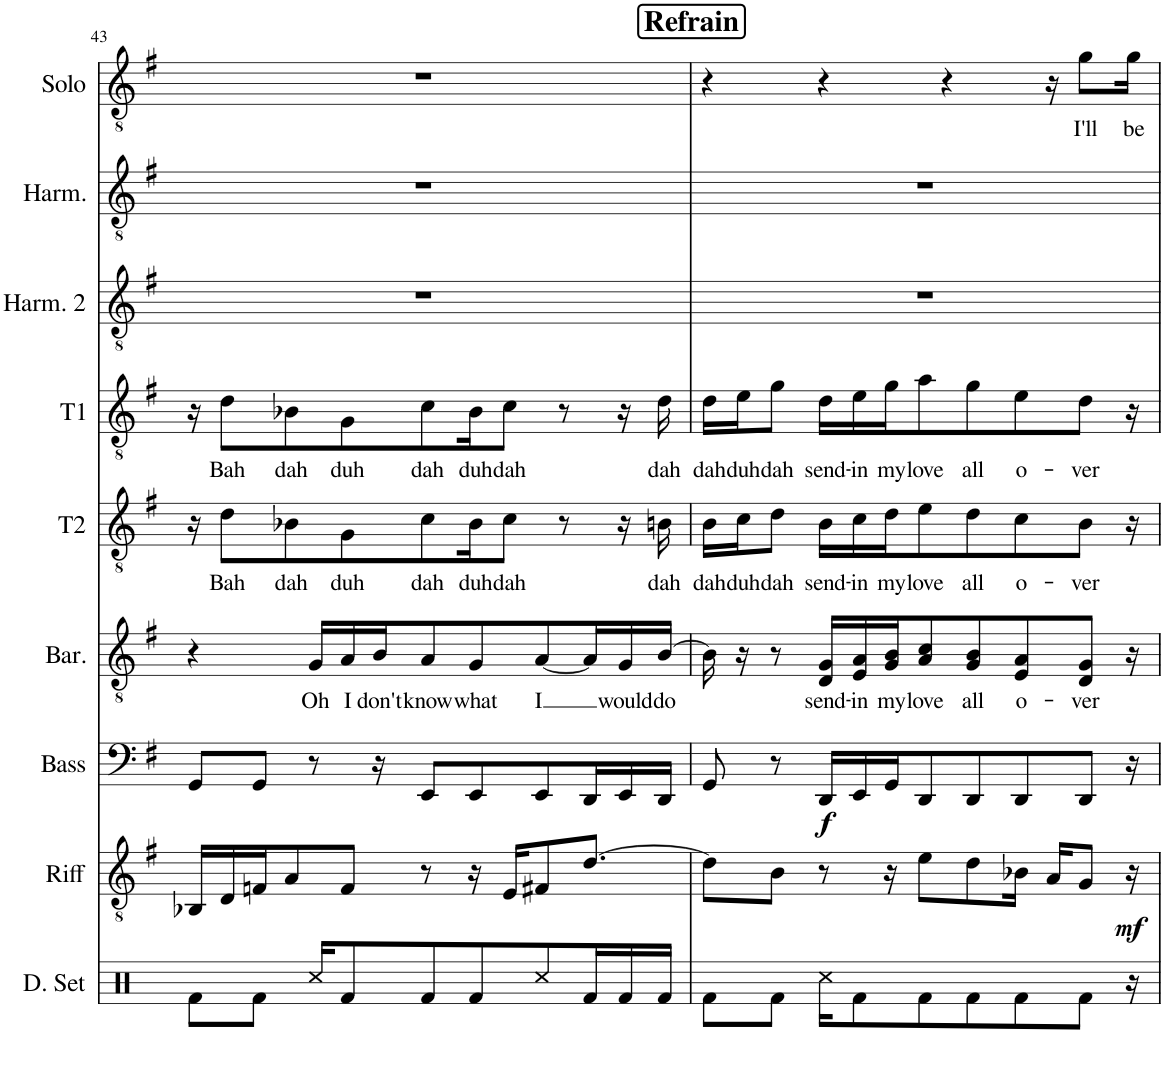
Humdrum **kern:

**kern	**kern	**dynam	**kern	**dynam	**kern	**text	**kern	**text	**kern	**text	**kern	**kern	**kern	**text
*part9	*part8	*part8	*part7	*part7	*part6	*part6	*part5	*part5	*part4	*part4	*part3	*part2	*part1	*part1
*staff9	*staff8	*staff8	*staff7	*staff7	*staff6	*staff6	*staff5	*staff5	*staff4	*staff4	*staff3	*staff2	*staff1	*staff1
*I"Drumset	*I"Riff	*	*I"Bass	*	*I"Baritone	*	*I"Tenor II	*	*I"Tenor I	*	*I"Harmony II	*I"Harmony I	*I"Solo	*
*I'D. Set	*I'Riff	*	*I'Bass	*	*I'Bar.	*	*I'T2	*	*I'T1	*	*I'Harm. 2	*I'Harm.	*I'Solo	*
!!LO:PB:g=z
*clefX	*clefGv2	*	*clefF4	*	*clefGv2	*	*clefGv2	*	*clefGv2	*	*clefGv2	*clefGv2	*clefGv2	*
*k[]	*k[f#]	*	*k[f#]	*	*k[f#]	*	*k[f#]	*	*k[f#]	*	*k[f#]	*k[f#]	*k[f#]	*
*M4/4	*M4/4	*	*M4/4	*	*M4/4	*	*M4/4	*	*M4/4	*	*M4/4	*M4/4	*M4/4	*
=43	=43	=43	=43	=43	=43	=43	=43	=43	=43	=43	=43	=43	=43	=43
8Rf\L	16BB-X/LL	.	8GG/L	.	4r	.	16r	.	16r	.	1r	1r	1r	.
!	!	!	!	!	!	!	!	!LO:LY:b	!	!LO:LY:b	!	!	!	!
.	16D/	.	.	.	.	.	8d\L	Bah	8d\L	Bah	.	.	.	.
8Rf\J	16Fn/J	.	8GG/J	.	.	.	.	.	.	.	.	.	.	.
!	!	!	!	!	!	!	!	!LO:LY:b	!	!LO:LY:b	!	!	!	!
.	8A/	.	.	.	.	.	8B-X\	dah	8B-X\	dah	.	.	.	.
!	!	!	!	!	!	!LO:LY:b	!	!	!	!	!	!	!	!
16Rcc/KL	.	.	8r	.	16G/LL	Oh	.	.	.	.	.	.	.	.
!	!	!	!	!	!	!LO:LY:b	!	!LO:LY:b	!	!LO:LY:b	!	!	!	!
8Rf/	8F/J	.	.	.	16A/	I	8G\	duh	8G\	duh	.	.	.	.
!	!	!	!	!	!	!LO:LY:b	!	!	!	!	!	!	!	!
.	.	.	16r	.	16B/J	don't	.	.	.	.	.	.	.	.
!	!	!	!	!	!	!LO:LY:b	!	!LO:LY:b	!	!LO:LY:b	!	!	!	!
8Rf/	8r	.	8EE/L	.	8A/	know	8c\	dah	8c\	dah	.	.	.	.
!	!	!	!	!	!	!LO:LY:b	!	!LO:LY:b	!	!LO:LY:b	!	!	!	!
8Rf/	16r	.	8EE/	.	8G/	what	16B-\K	duh	16B-\K	duh	.	.	.	.
!	!	!	!	!	!	!	!	!LO:LY:b	!	!LO:LY:b	!	!	!	!
.	16E/KL	.	.	.	.	.	8c\J	dah	8c\J	dah	.	.	.	.
!	!	!	!	!	!	!LO:LY:b	!	!	!	!	!	!	!	!
8Rcc/	8F#X/	.	8EE/	.	[8A/	I	.	.	.	.	.	.	.	.
.	.	.	.	.	.	.	8r	.	8r	.	.	.	.	.
16Rf/L	[8.d/J	.	16DD/L	.	16A/L]	.	.	.	.	.	.	.	.	.
!	!	!	!	!	!	!LO:LY:b	!	!	!	!	!	!	!	!
16Rf/	.	.	16EE/	.	16G/	would	16r	.	16r	.	.	.	.	.
!	!	!	!	!	!	!LO:LY:b	!	!LO:LY:b	!	!LO:LY:b	!	!	!	!
16Rf/JJ	.	.	16DD/JJ	.	[16B/JJ	do	16Bn\	dah	16d\	dah	.	.	.	.
!!LO:REH:place=s1:a:B:cj:fs=14:t=Refrain
=44	=44	=44	=44	=44	=44	=44	=44	=44	=44	=44	=44	=44	=44	=44
!	!	!	!	!	!	!	!	!LO:LY:b	!	!LO:LY:b	!	!	!	!
8Rf\L	8d\L]	.	8GG/	.	16B\]	.	16B\LL	dah	16d\LL	dah	1r	1r	4r	.
!	!	!	!	!	!	!	!	!LO:LY:b	!	!LO:LY:b	!	!	!	!
.	.	.	.	.	16r	.	16c\J	duh	16e\J	duh	.	.	.	.
!	!	!	!	!	!	!	!	!LO:LY:b	!	!LO:LY:b	!	!	!	!
8Rf\J	8B\J	.	8r	.	8r	.	8d\J	dah	8g\J	dah	.	.	.	.
!	!	!	!	!LO:DY:b	!	!LO:LY:b	!	!LO:LY:b	!	!LO:LY:b	!	!	!	!
16Rcc\KL	8r	.	16DD/LL	f	16D/ 16G/LL	send-	16B\LL	send-	16d\LL	send-	.	.	4r	.
!	!	!	!	!	!	!LO:LY:b	!	!LO:LY:b	!	!LO:LY:b	!	!	!	!
8Rf\	.	.	16EE/	.	16E/ 16A/	-in	16c\	-in	16e\	-in	.	.	.	.
!	!	!	!	!	!	!LO:LY:b	!	!LO:LY:b	!	!LO:LY:b	!	!	!	!
.	16r	.	16GG/J	.	16G/ 16B/J	my	16d\J	my	16g\J	my	.	.	.	.
!	!	!	!	!	!	!LO:LY:b	!	!LO:LY:b	!	!LO:LY:b	!	!	!	!
8Rf\	8e\L	.	8DD/	.	8A/ 8c/	love	8e\	love	8a\	love	.	.	.	.
.	.	.	.	.	.	.	.	.	.	.	.	.	4r	.
!	!	!	!	!	!	!LO:LY:b	!	!LO:LY:b	!	!LO:LY:b	!	!	!	!
8Rf\	8d\	.	8DD/	.	8G/ 8B/	all	8d\	all	8g\	all	.	.	.	.
!	!	!	!	!	!	!LO:LY:b	!	!LO:LY:b	!	!LO:LY:b	!	!	!	!
8Rf\	16B-X\Jk	.	8DD/	.	8E/ 8A/	o-	8c\	o-	8e\	o-	.	.	.	.
.	16A/KL	.	.	.	.	.	.	.	.	.	.	.	16r	.
!	!	!	!	!	!	!LO:LY:b	!	!LO:LY:b	!	!LO:LY:b	!	!	!	!LO:LY:b
8Rf\J	8G/J	.	8DD/J	.	8D/ 8G/J	-ver	8B\J	-ver	8d\J	-ver	.	.	8g\L	I'll
!	!	!LO:DY:b	!	!	!	!	!	!	!	!	!	!	!	!LO:LY:b
16r	16r	mf	16r	.	16r	.	16r	.	16r	.	.	.	16g\Jk	be
=	=	=	=	=	=	=	=	=	=	=	=	=	=	=
*-	*-	*-	*-	*-	*-	*-	*-	*-	*-	*-	*-	*-	*-	*-
